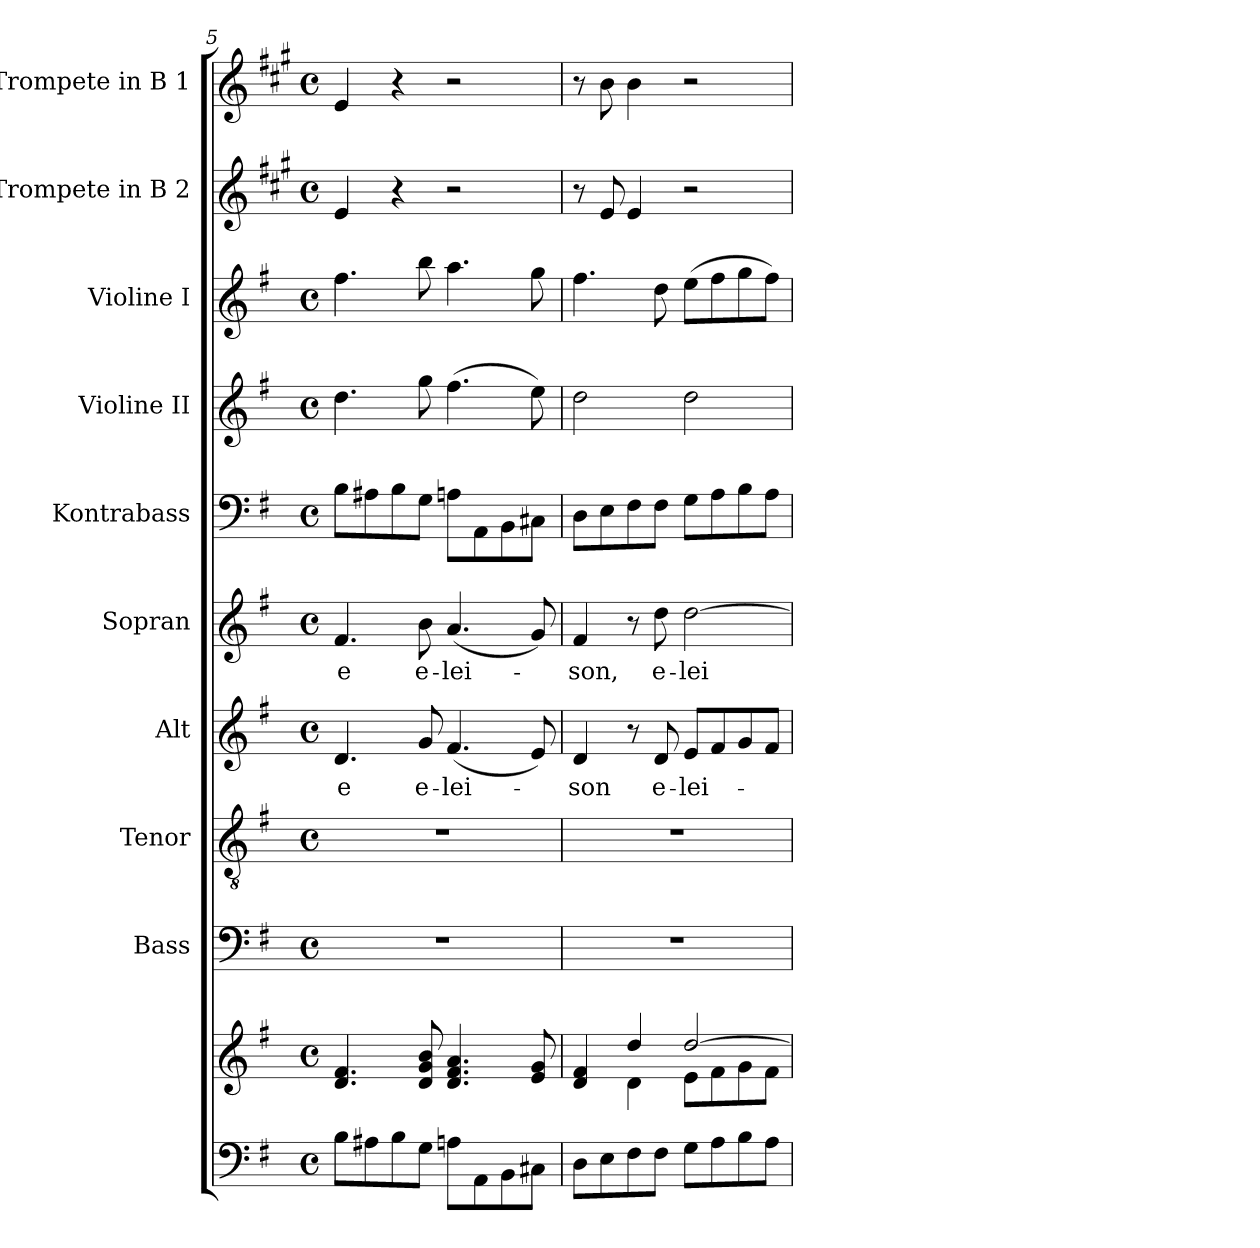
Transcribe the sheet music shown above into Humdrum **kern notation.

**kern	**kern	**kern	**kern	**kern	**text	**kern	**text	**kern	**kern	**kern	**kern	**kern
*part10	*part10	*part9	*part8	*part7	*part7	*part6	*part6	*part5	*part4	*part3	*part2	*part1
*staff11	*staff10	*staff9	*staff8	*staff7	*staff7	*staff6	*staff6	*staff5	*staff4	*staff3	*staff2	*staff1
*	*	*I"Bass	*I"Tenor	*I"Alt	*	*I"Sopran	*	*I"Kontrabass	*I"Violine II	*I"Violine I	*I"Trompete in B 2	*I"Trompete in B 1
*	*	*I'B.	*I'T.	*I'A.	*	*I'S.	*	*I'Kb.	*I'Vl. II	*I'Vl. I	*I'Tr. 2	*I'Tr. 1
!!LO:PB:g=z
*clefF4	*clefG2	*clefF4	*clefGv2	*clefG2	*	*clefG2	*	*clefF4	*clefG2	*clefG2	*clefG2	*clefG2
*	*	*	*	*	*	*	*	*ITrd7c12	*	*	*ITrd1c2	*ITrd1c2
*k[f#]	*k[f#]	*k[f#]	*k[f#]	*k[f#]	*	*k[f#]	*	*k[f#]	*k[f#]	*k[f#]	*k[f#]	*k[f#]
*G:	*G:	*G:	*G:	*G:	*	*G:	*	*G:	*G:	*G:	*G:	*G:
*M4/4	*M4/4	*M4/4	*M4/4	*M4/4	*	*M4/4	*	*M4/4	*M4/4	*M4/4	*M4/4	*M4/4
*met(c)	*met(c)	*met(c)	*met(c)	*met(c)	*	*met(c)	*	*met(c)	*met(c)	*met(c)	*met(c)	*met(c)
=5	=5	=5	=5	=5	=5	=5	=5	=5	=5	=5	=5	=5
!	!	!	!	!	!LO:LY:b	!	!LO:LY:b	!	!	!	!	!
8B\L	4.d/ 4.f#/	1r	1r	4.d/	-e	4.f#/	-e	8BB\L	4.dd\	4.ff#\	4d/	4d/
8A#X\	.	.	.	.	.	.	.	8AA#X\	.	.	.	.
8B\	.	.	.	.	.	.	.	8BB\	.	.	4r	4r
!	!	!	!	!	!LO:LY:b	!	!LO:LY:b	!	!	!	!	!
8G\J	8d/ 8g/ 8b/	.	.	8g/	e-	8b\	e-	8GG\J	8gg\	8bb\	.	.
!	!	!	!	!	!LO:LY:b	!	!LO:LY:b	!	!	!	!	!
8An\L	4.d/ 4.f#/ 4.a/	.	.	(<4.f#/	-lei-	(<4.a/	-lei-	8AAn\L	(>4.ff#\	4.aa\	2r	2r
8AA\	.	.	.	.	.	.	.	8AAA\	.	.	.	.
8BB\	.	.	.	.	.	.	.	8BBB\	.	.	.	.
8C#X\J	8e/ 8g/	.	.	8e/)	.	8g/)	.	8CC#X\J	8ee\)	8gg\	.	.
=6	=6	=6	=6	=6	=6	=6	=6	=6	=6	=6	=6	=6
*	*^	*	*	*	*	*	*	*	*	*	*	*
!	!	!	!	!	!	!LO:LY:b	!	!LO:LY:b	!	!	!	!	!
8D\L	4d/ 4f#/	4ryy	1r	1r	4d/	-son	4f#/	-son,	8DD\L	2dd\	4.ff#\	8r	8r
8E\	.	.	.	.	.	.	.	.	8EE\	.	.	8d/	8a\
8F#\	4dd/	4d\	.	.	8r	.	8r	.	8FF#\	.	.	4d/	4a\
!	!	!	!	!	!	!LO:LY:b	!	!LO:LY:b	!	!	!	!	!
8F#\J	.	.	.	.	8d/	e-	8dd\	e-	8FF#\J	.	8dd\	.	.
!	!	!	!	!	!	!LO:LY:b	!	!LO:LY:b	!	!	!	!	!
8G\L	[>2dd/	8e\L	.	.	8e/L	-lei-	[2dd\	-lei-	8GG\L	2dd\	(>8ee\L	2r	2r
8A\	.	8f#\	.	.	8f#/	.	.	.	8AA\	.	8ff#\	.	.
8B\	.	8g\	.	.	8g/	.	.	.	8BB\	.	8gg\	.	.
8A\J	.	8f#\J	.	.	8f#/J	.	.	.	8AA\J	.	8ff#\J)	.	.
*	*v	*v	*	*	*	*	*	*	*	*	*	*	*
=	=	=	=	=	=	=	=	=	=	=	=	=
*-	*-	*-	*-	*-	*-	*-	*-	*-	*-	*-	*-	*-
